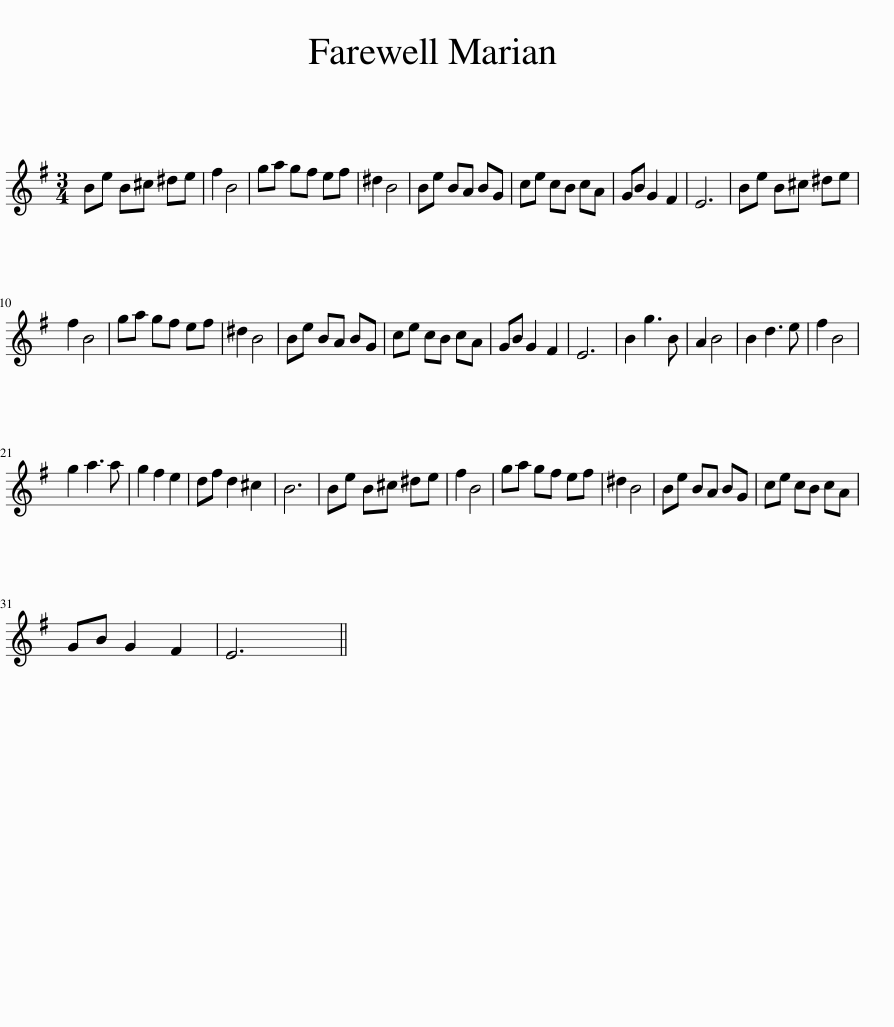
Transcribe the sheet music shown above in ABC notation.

X:1
L:1/8
M:3/4
I:linebreak $
K:Emin
V:1 treble
V:1
 Be B^c ^de | f2 B4 | ga gf ef | ^d2 B4 | Be BA BG | %5
 ce cB cA | GB G2 F2 | E6 | Be B^c ^de |$ f2 B4 | %10
 ga gf ef | ^d2 B4 | Be BA BG | ce cB cA | GB G2 F2 | %15
 E6 | B2 g3 B | A2 B4 | B2 d3 e | f2 B4 |$ %20
 g2 a3 a | g2 f2 e2 | df d2 ^c2 | B6 | Be B^c ^de | %25
 f2 B4 | ga gf ef | ^d2 B4 | Be BA BG | ce cB cA |$ %30
 GB G2 F2 | E6 || %32
